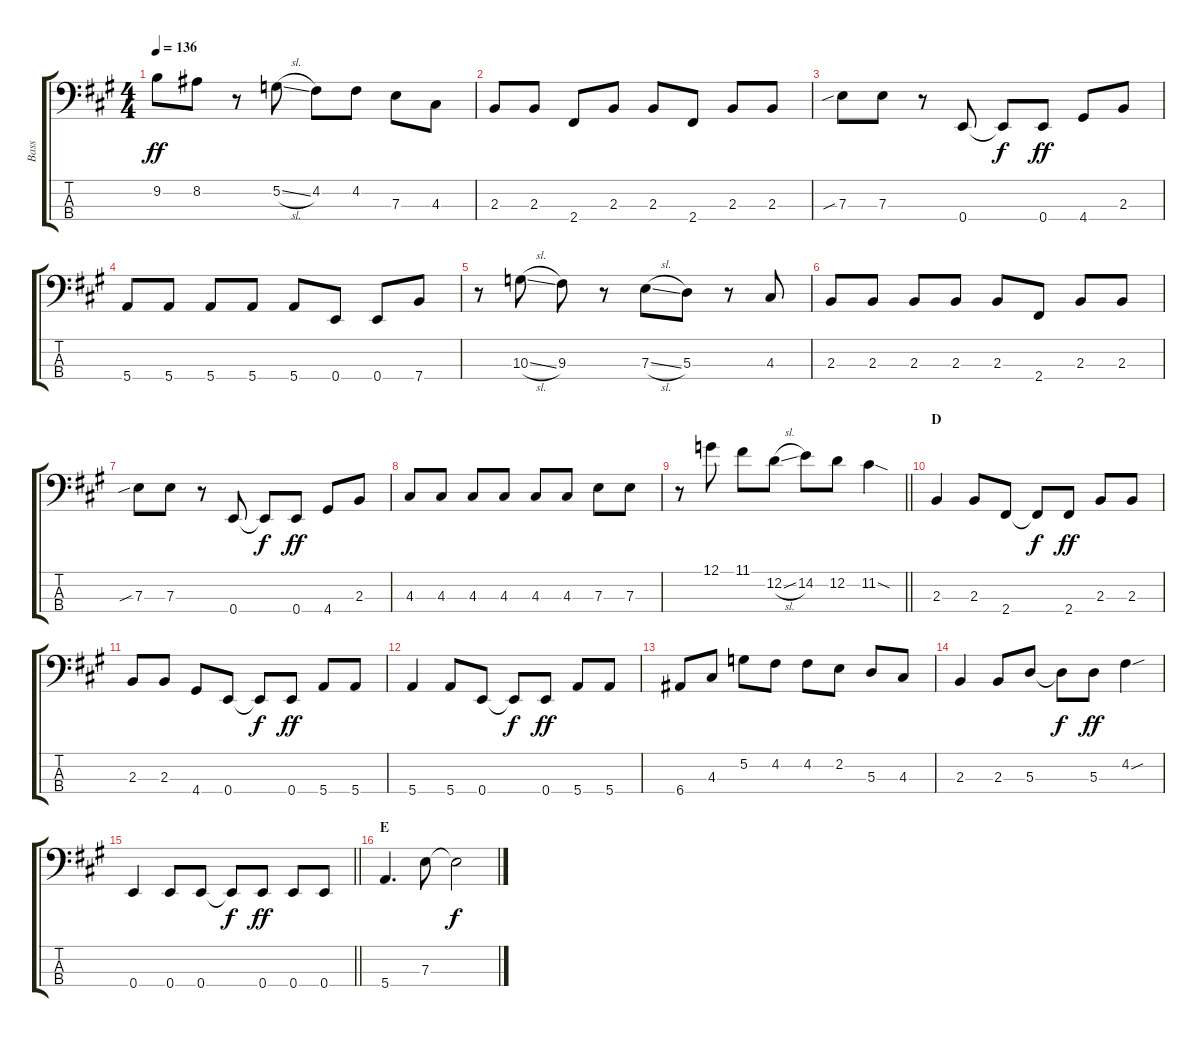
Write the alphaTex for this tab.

\track ("Bass" "Bass") {instrument electricbasspick}
\staff {score tabs}
\tuning (G2 D2 A1 E1) {hide}
\ts (4 4)
\tempo 136
\clef f4
\ks a
9.2.8{dy ff} 8.2.8 r.8 5.2{sl}.8 4.2.8 4.2.8 7.3.8 4.3.8 |
2.3.8 2.3.8 2.4.8 2.3.8 2.3.8 2.4.8 2.3.8 2.3.8 |
7.3{sib}.8 7.3.8 r.8 0.4.8 0.4{t}.8{dy f} 0.4.8{dy ff} 4.4.8 2.3.8 |
5.4.8 5.4.8 5.4.8 5.4.8 5.4.8 0.4.8 0.4.8 7.4.8 |
r.8 10.3{sl}.8 9.3.8 r.8 7.3{sl}.8 5.3.8 r.8 4.3.8 |
2.3.8 2.3.8 2.3.8 2.3.8 2.3.8 2.4.8 2.3.8 2.3.8 |
7.3{sib}.8 7.3.8 r.8 0.4.8 0.4{t}.8{dy f} 0.4.8{dy ff} 4.4.8 2.3.8 |
4.3.8 4.3.8 4.3.8 4.3.8 4.3.8 4.3.8 7.3.8 7.3.8 |
\barLineRight lightlight
r.8 12.1.8 11.1.8 12.2{sl}.8 14.2.8 12.2.8 11.2{sod}.4 |
\section ("" "D")
2.3.4 2.3.8 2.4.8 2.4{t}.8{dy f} 2.4.8{dy ff} 2.3.8 2.3.8 |
2.3.8 2.3.8 4.4.8 0.4.8 0.4{t}.8{dy f} 0.4.8{dy ff} 5.4.8 5.4.8 |
5.4.4 5.4.8 0.4.8 0.4{t}.8{dy f} 0.4.8{dy ff} 5.4.8 5.4.8 |
6.4.8 4.3.8 5.2.8 4.2.8 4.2.8 2.2.8 5.3.8 4.3.8 |
2.3.4 2.3.8 5.3.8 5.3{t}.8{dy f} 5.3.8{dy ff} 4.2{sou}.4 |
\barLineRight lightlight
0.4.4 0.4.8 0.4.8 0.4{t}.8{dy f} 0.4.8{dy ff} 0.4.8 0.4.8 |
\section ("" "E")
5.4.4{d} 7.3.8 7.3{t}.2{dy f}
